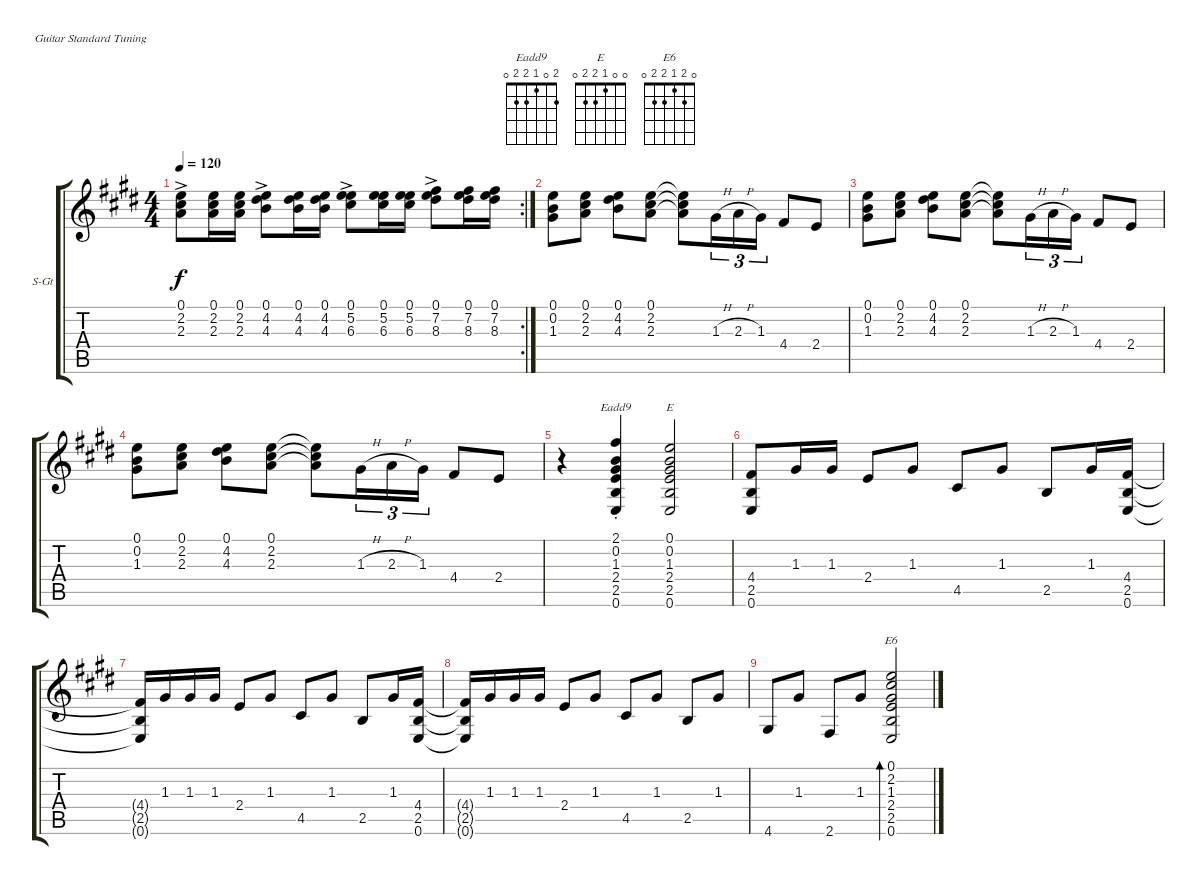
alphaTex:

\defaultSystemsLayout 4
\bracketExtendMode groupsimilarinstruments
\firstSystemTrackNameOrientation horizontal
\otherSystemsTrackNameOrientation horizontal
\track ("Steel Guitar" "S-Gt") {instrument acousticguitarsteel}
\staff {score tabs}
\tuning (E4 B3 G3 D3 A2 E2)
\chord ("Eadd9" 2 0 1 2 2 0)
\chord ("E" 0 0 1 2 2 0)
\chord ("E6" 0 2 1 2 2 0)
\rc 2
\ts (4 4)
\tempo 120
\clef g2
\ks e
(2.3{ac} 2.2{ac} 0.1{ac}).8{dy f} (0.1 2.2 2.3).16 (2.3 2.2 0.1).16 (4.3{ac} 4.2{ac} 0.1{ac}).8 (0.1 4.2 4.3).16 (4.3 4.2 0.1).16 (6.3{ac} 5.2{ac} 0.1{ac}).8 (0.1 5.2 6.3).16 (6.3 5.2 0.1).16 (8.3{ac} 7.2{ac} 0.1{ac}).8 (0.1 7.2 8.3).16 (8.3 7.2 0.1).16 |
(1.3 0.2 0.1).8 (2.3 2.2 0.1).8 (4.3 4.2 0.1).8 (2.3 2.2 0.1).8 (0.1{t} 2.2{t} 2.3{t}).8{beam merge} 1.3{h}.16{tu (3 2) beam merge} 2.3{h}.16{tu (3 2) beam merge} 1.3.16{tu (3 2)} 4.4.8 2.4.8 |
(1.3 0.2 0.1).8 (2.3 2.2 0.1).8 (4.3 4.2 0.1).8 (2.3 2.2 0.1).8 (0.1{t} 2.2{t} 2.3{t}).8{beam merge} 1.3{h}.16{tu (3 2) beam merge} 2.3{h}.16{tu (3 2) beam merge} 1.3.16{tu (3 2)} 4.4.8 2.4.8 |
(1.3 0.2 0.1).8 (2.3 2.2 0.1).8 (4.3 4.2 0.1).8 (2.3 2.2 0.1).8 (0.1{t} 2.2{t} 2.3{t}).8{beam merge} 1.3{h}.16{tu (3 2) beam merge} 2.3{h}.16{tu (3 2) beam merge} 1.3.16{tu (3 2)} 4.4.8 2.4.8 |
r.4 (0.6{st} 2.5{st} 2.4{st} 1.3{st} 0.2{st} 2.1{st}).4{ch "Eadd9"} (0.1 0.2 1.3 2.4 2.5 0.6).2{ch "E"} |
(0.6 2.5 4.4).8 1.3.16 1.3.16 2.4.8 1.3.8 4.5.8 1.3.8 2.5.8 1.3.16 (4.4 2.5 0.6).16 |
(0.6{t} 2.5{t} 4.4{t}).16 1.3.16 1.3.16 1.3.16 2.4.8 1.3.8 4.5.8 1.3.8 2.5.8 1.3.16 (4.4 2.5 0.6).16 |
(0.6{t} 2.5{t} 4.4{t}).16 1.3.16 1.3.16 1.3.16 2.4.8 1.3.8 4.5.8 1.3.8 2.5.8 1.3.8 |
4.6.8 1.3.8 2.6.8 1.3.8 (0.6 2.5 2.4 1.3 2.2 0.1).2{bd 287 ch "E6"}
